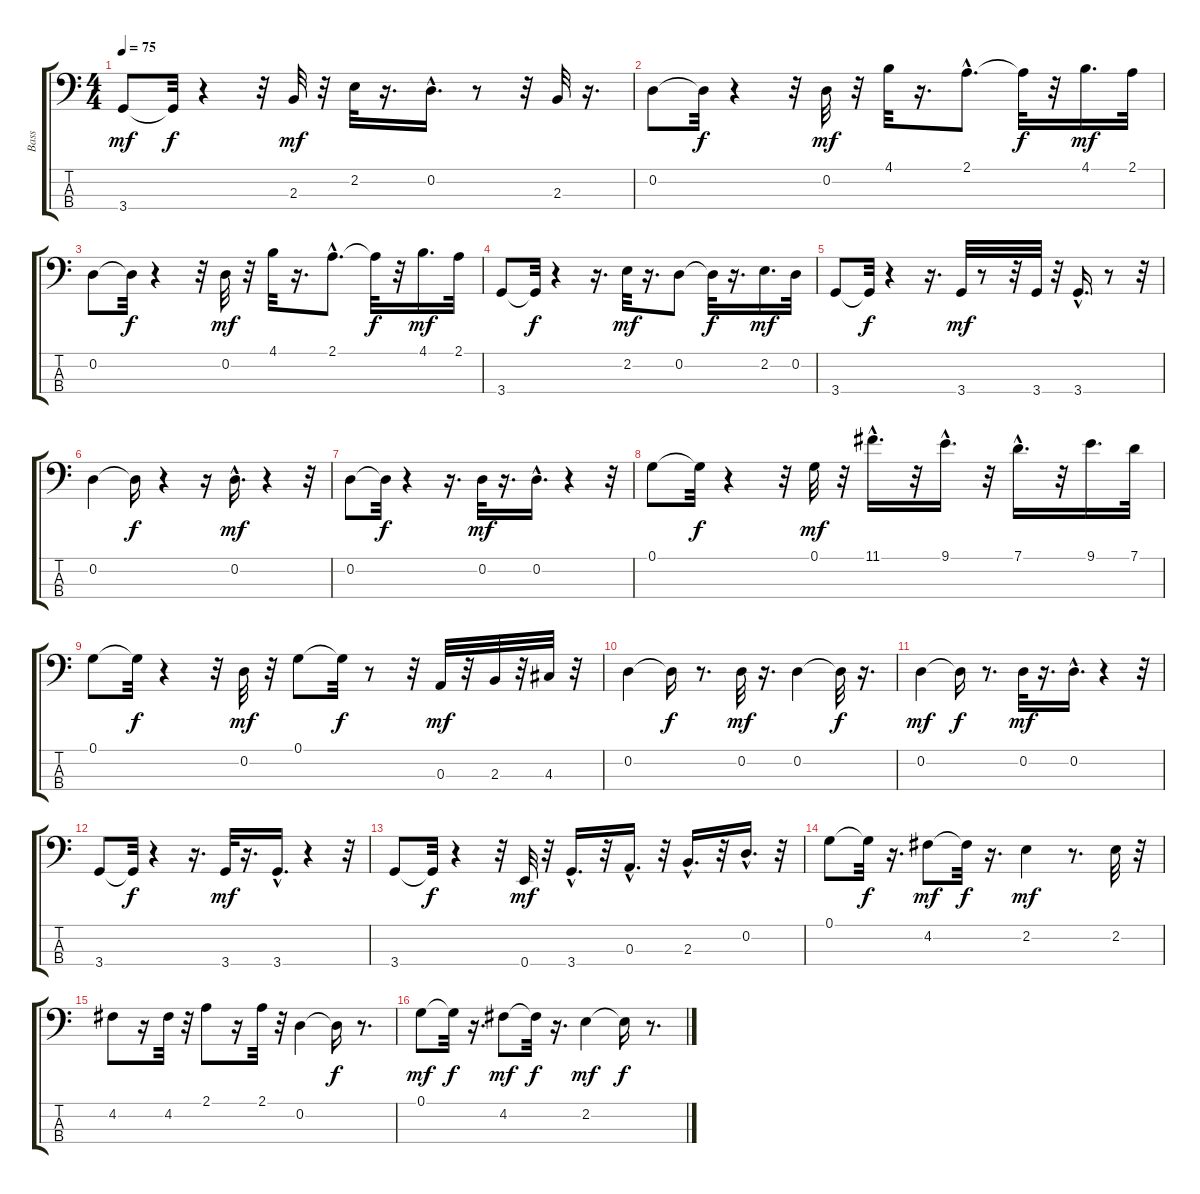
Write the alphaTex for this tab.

\track ("Bass" "Bass") {instrument electricbassfinger}
\staff {score tabs}
\tuning (G2 D2 A1 E1) {hide}
\ts (4 4)
\tempo 75
\clef f4
\ks c
3.4.8{dy mf} 3.4{t}.32{dy f} r.4 r.32 2.3.32{dy mf} r.32 2.2.32 r.16{d} 0.2{hac}.16{d} r.8 r.32 2.3.32 r.16{d} |
0.2.8 0.2{t}.32{dy f} r.4 r.32 0.2.32{dy mf} r.32 4.1.32 r.16{d} 2.1{hac}.8{d} 2.1{t}.32{dy f} r.32 4.1.16{d dy mf} 2.1.32 |
0.2.8 0.2{t}.32{dy f} r.4 r.32 0.2.32{dy mf} r.32 4.1.32 r.16{d} 2.1{hac}.8{d} 2.1{t}.32{dy f} r.32 4.1.16{d dy mf} 2.1.32 |
3.4.8 3.4{t}.32{dy f} r.4 r.16{d} 2.2.32{dy mf} r.16{d} 0.2.8 0.2{t}.32{dy f} r.16{d} 2.2.16{d dy mf} 0.2.32 |
3.4.8 3.4{t}.32{dy f} r.4 r.16{d} 3.4.32{dy mf} r.8 r.32 3.4.32 r.32 3.4{hac}.16{d} r.8 r.32 |
0.2.4 0.2{t}.16{dy f} r.4 r.16 0.2{hac}.16{d dy mf} r.4 r.32 |
0.2.8 0.2{t}.32{dy f} r.4 r.16{d} 0.2.32{dy mf} r.16{d} 0.2{hac}.16{d} r.4 r.32 |
0.1.8 0.1{t}.32{dy f} r.4 r.32 0.1.32{dy mf} r.32 11.1{hac}.16{d} r.32 9.1{hac}.16{d} r.32 7.1{hac}.16{d} r.32 9.1.16{d} 7.1.32 |
0.1.8 0.1{t}.32{dy f} r.4 r.32 0.2.32{dy mf} r.32 0.1.8 0.1{t}.32{dy f} r.8 r.32 0.3.32{dy mf} r.32 2.3.32 r.32 4.3.32 r.32 |
0.2.4 0.2{t}.16{dy f} r.8{d} 0.2.32{dy mf} r.16{d} 0.2.4 0.2{t}.32{dy f} r.16{d} |
0.2.4{dy mf} 0.2{t}.16{dy f} r.8{d} 0.2.32{dy mf} r.16{d} 0.2{hac}.16{d} r.4 r.32 |
3.4.8 3.4{t}.32{dy f} r.4 r.16{d} 3.4.32{dy mf} r.16{d} 3.4{hac}.16{d} r.4 r.32 |
3.4.8 3.4{t}.32{dy f} r.4 r.32 0.4.32{dy mf} r.32 3.4{hac}.16{d} r.32 0.3{hac}.16{d} r.32 2.3{hac}.16{d} r.32 0.2{hac}.16{d} r.32 |
0.1.8 0.1{t}.32{dy f} r.16{d} 4.2.8{dy mf} 4.2{t}.32{dy f} r.16{d} 2.2.4{dy mf} r.8{d} 2.2.32 r.32 |
4.2.8 r.16 4.2.32 r.32 2.1.8 r.16 2.1.32 r.32 0.2.4 0.2{t}.16{dy f} r.8{d} |
0.1.8{dy mf} 0.1{t}.32{dy f} r.16{d} 4.2.8{dy mf} 4.2{t}.32{dy f} r.16{d} 2.2.4{dy mf} 2.2{t}.16{dy f} r.8{d}
